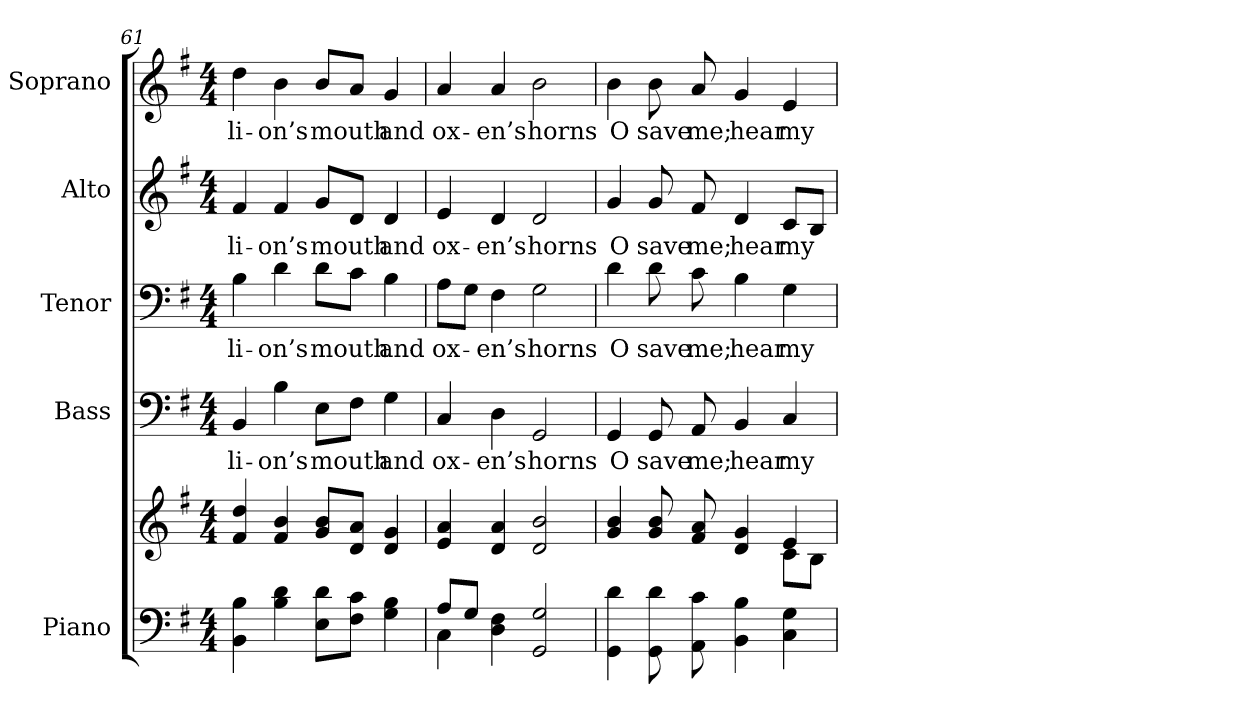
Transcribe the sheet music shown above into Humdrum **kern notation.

**kern	**kern	**kern	**text	**kern	**text	**kern	**text	**kern	**text
*part5	*part5	*part4	*part4	*part3	*part3	*part2	*part2	*part1	*part1
*staff6	*staff5	*staff4	*staff4	*staff3	*staff3	*staff2	*staff2	*staff1	*staff1
*I"Piano	*	*I"Bass	*	*I"Tenor	*	*I"Alto	*	*I"Soprano	*
*I'Pno.	*	*I'B.	*	*I'T.	*	*I'A.	*	*I'S.	*
*clefF4	*clefG2	*clefF4	*	*clefF4	*	*clefG2	*	*clefG2	*
*k[f#]	*k[f#]	*k[f#]	*	*k[f#]	*	*k[f#]	*	*k[f#]	*
*G:	*G:	*G:	*	*G:	*	*G:	*	*G:	*
*M4/4	*M4/4	*M4/4	*	*M4/4	*	*M4/4	*	*M4/4	*
=61	=61	=61	=61	=61	=61	=61	=61	=61	=61
!	!	!	!LO:LY:b:color=#000000	!	!	!	!	!	!
!	!	!	!	!	!LO:LY:b:color=#000000	!	!	!	!
!	!	!	!	!	!	!	!LO:LY:b:color=#000000	!	!
!	!	!	!	!	!	!	!	!	!LO:LY:b:color=#000000
4BBi\ 4Bi	4f#i/ 4ddi	4BBi/	li-	4Bi\	li-	4f#i/	li-	4ddi\	li-
!	!	!	!LO:LY:b:color=#000000	!	!	!	!	!	!
!	!	!	!	!	!LO:LY:b:color=#000000	!	!	!	!
!	!	!	!	!	!	!	!LO:LY:b:color=#000000	!	!
!	!	!	!	!	!	!	!	!	!LO:LY:b:color=#000000
4Bi\ 4di	4f#i/ 4bi	4Bi\	-on’s	4di\	-on’s	4f#i/	-on’s	4bi\	-on’s
!	!	!	!LO:LY:b:color=#000000	!	!	!	!	!	!
!	!	!	!	!	!LO:LY:b:color=#000000	!	!	!	!
!	!	!	!	!	!	!	!LO:LY:b:color=#000000	!	!
!	!	!	!	!	!	!	!	!	!LO:LY:b:color=#000000
8Ei\ 8diL	8gi/ 8biL	8Ei\L	mouth	8di\L	mouth	8gi/L	mouth	8bi/L	mouth
8F#i\ 8ciJ	8di/ 8aiJ	8F#i\J	.	8ci\J	.	8di/J	.	8ai/J	.
!	!	!	!LO:LY:b:color=#000000	!	!	!	!	!	!
!	!	!	!	!	!LO:LY:b:color=#000000	!	!	!	!
!	!	!	!	!	!	!	!LO:LY:b:color=#000000	!	!
!	!	!	!	!	!	!	!	!	!LO:LY:b:color=#000000
4Gi\ 4Bi	4di/ 4gi	4Gi\	and	4Bi\	and	4di/	and	4gi/	and
!!LO:PB:g=z
=62	=62	=62	=62	=62	=62	=62	=62	=62	=62
*^	*	*	*	*	*	*	*	*	*
!	!	!	!	!LO:LY:b:color=#000000	!	!	!	!	!	!
!	!	!	!	!	!	!LO:LY:b:color=#000000	!	!	!	!
!	!	!	!	!	!	!	!	!LO:LY:b:color=#000000	!	!
!	!	!	!	!	!	!	!	!	!	!LO:LY:b:color=#000000
8Ai/L	4Ci\	4ei/ 4ai	4Ci/	ox-	8Ai\L	ox-	4ei/	ox-	4ai/	ox-
8Gi/J	.	.	.	.	8Gi\J	.	.	.	.	.
!	!	!	!	!LO:LY:b:color=#000000	!	!	!	!	!	!
!	!	!	!	!	!	!LO:LY:b:color=#000000	!	!	!	!
!	!	!	!	!	!	!	!	!LO:LY:b:color=#000000	!	!
!	!	!	!	!	!	!	!	!	!	!LO:LY:b:color=#000000
4Di\ 4F#i	4ryy	4di/ 4ai	4Di\	-en’s	4F#i\	-en’s	4di/	-en’s	4ai/	-en’s
!	!	!	!	!LO:LY:b:color=#000000	!	!	!	!	!	!
!	!	!	!	!	!	!LO:LY:b:color=#000000	!	!	!	!
!	!	!	!	!	!	!	!	!LO:LY:b:color=#000000	!	!
!	!	!	!	!	!	!	!	!	!	!LO:LY:b:color=#000000
2GGi/ 2Gi	2ryy	2di/ 2bi	2GGi/	horns	2Gi\	horns	2di/	horns	2bi\	horns
*v	*v	*	*	*	*	*	*	*	*	*
=63	=63	=63	=63	=63	=63	=63	=63	=63	=63
*	*^	*	*	*	*	*	*	*	*
*^	*	*	*	*	*	*	*	*	*	*
!	!	!	!	!	!LO:LY:b:color=#000000	!	!	!	!	!	!
*v	*v	*	*	*	*	*	*	*	*	*	*
*^	*	*	*	*	*	*	*	*	*	*
!	!	!	!	!	!	!	!LO:LY:b:color=#000000	!	!	!	!
*v	*v	*	*	*	*	*	*	*	*	*	*
*^	*	*	*	*	*	*	*	*	*	*
!	!	!	!	!	!	!	!	!	!LO:LY:b:color=#000000	!	!
*v	*v	*	*	*	*	*	*	*	*	*	*
*^	*	*	*	*	*	*	*	*	*	*
!	!	!	!	!	!	!	!	!	!	!	!LO:LY:b:color=#000000
*v	*v	*	*	*	*	*	*	*	*	*	*
4GGi\ 4di	4gi/ 4bi	2ryy	4GGi/	O	4di\	O	4gi/	O	4bi\	O
!	!	!	!	!LO:LY:b:color=#000000	!	!	!	!	!	!
!	!	!	!	!	!	!LO:LY:b:color=#000000	!	!	!	!
!	!	!	!	!	!	!	!	!LO:LY:b:color=#000000	!	!
!	!	!	!	!	!	!	!	!	!	!LO:LY:b:color=#000000
8GGi\ 8di	8gi/ 8bi	.	8GGi/	save	8di\	save	8gi/	save	8bi\	save
!	!	!	!	!LO:LY:b:color=#000000	!	!	!	!	!	!
!	!	!	!	!	!	!LO:LY:b:color=#000000	!	!	!	!
!	!	!	!	!	!	!	!	!LO:LY:b:color=#000000	!	!
!	!	!	!	!	!	!	!	!	!	!LO:LY:b:color=#000000
8AAi\ 8ci	8f#i/ 8ai	.	8AAi/	me;	8ci\	me;	8f#i/	me;	8ai/	me;
!	!	!	!	!LO:LY:b:color=#000000	!	!	!	!	!	!
!	!	!	!	!	!	!LO:LY:b:color=#000000	!	!	!	!
!	!	!	!	!	!	!	!	!LO:LY:b:color=#000000	!	!
!	!	!	!	!	!	!	!	!	!	!LO:LY:b:color=#000000
4BBi\ 4Bi	4di/ 4gi	4ryy	4BBi/	hear	4Bi\	hear	4di/	hear	4gi/	hear
!	!	!	!	!LO:LY:b:color=#000000	!	!	!	!	!	!
!	!	!	!	!	!	!LO:LY:b:color=#000000	!	!	!	!
!	!	!	!	!	!	!	!	!LO:LY:b:color=#000000	!	!
!	!	!	!	!	!	!	!	!	!	!LO:LY:b:color=#000000
4Ci\ 4Gi	4ei/	8ci\L	4Ci/	my	4Gi\	my	8ci/L	my	4ei/	my
.	.	8Bi\J	.	.	.	.	8Bi/J	.	.	.
*	*v	*v	*	*	*	*	*	*	*	*
=	=	=	=	=	=	=	=	=	=
*-	*-	*-	*-	*-	*-	*-	*-	*-	*-
